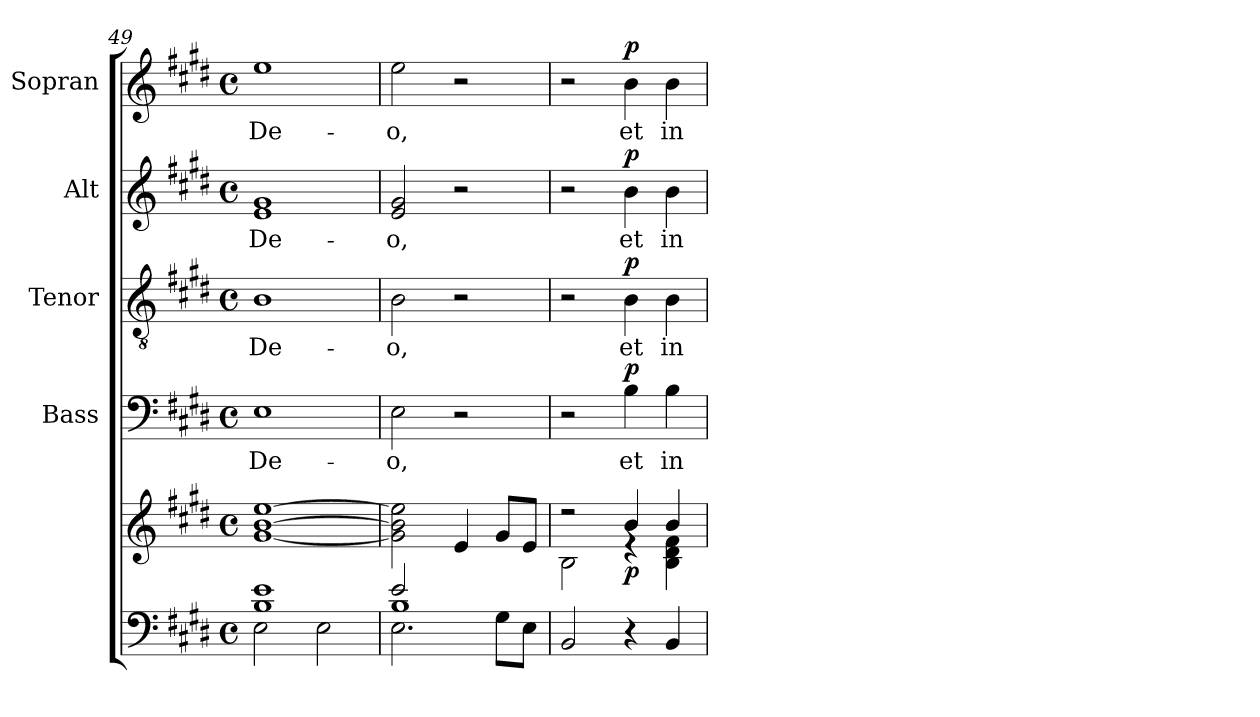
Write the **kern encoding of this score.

**kern	**kern	**dynam	**kern	**text	**dynam	**kern	**text	**dynam	**kern	**text	**dynam	**kern	**text	**dynam
*part5	*part5	*part5	*part4	*part4	*part4	*part3	*part3	*part3	*part2	*part2	*part2	*part1	*part1	*part1
*staff6	*staff5	*staff5/6	*staff4	*staff4	*staff4	*staff3	*staff3	*staff3	*staff2	*staff2	*staff2	*staff1	*staff1	*staff1
*	*	*	*I"Bass	*	*	*I"Tenor	*	*	*I"Alt	*	*	*I"Sopran	*	*
*	*	*	*I'B.	*	*	*I'T.	*	*	*I'A.	*	*	*I'S.	*	*
*clefF4	*clefG2	*	*clefF4	*	*	*clefGv2	*	*	*clefG2	*	*	*clefG2	*	*
*k[f#c#g#d#]	*k[f#c#g#d#]	*	*k[f#c#g#d#]	*	*	*k[f#c#g#d#]	*	*	*k[f#c#g#d#]	*	*	*k[f#c#g#d#]	*	*
*E:	*E:	*	*E:	*	*	*E:	*	*	*E:	*	*	*E:	*	*
*M4/4	*M4/4	*	*M4/4	*	*	*M4/4	*	*	*M4/4	*	*	*M4/4	*	*
*met(c)	*met(c)	*	*met(c)	*	*	*met(c)	*	*	*met(c)	*	*	*met(c)	*	*
=49	=49	=49	=49	=49	=49	=49	=49	=49	=49	=49	=49	=49	=49	=49
*^	*	*	*	*	*	*	*	*	*	*	*	*	*	*
!	!	!	!	!	!LO:LY:b	!	!	!LO:LY:b	!	!	!LO:LY:b	!	!	!LO:LY:b	!
1B 1e	2E\	[1g# [1b [1ee	.	1E	De-	.	1B	De-	.	1e 1g#	De-	.	1ee	De-	.
.	2E\	.	.	.	.	.	.	.	.	.	.	.	.	.	.
=50	=50	=50	=50	=50	=50	=50	=50	=50	=50	=50	=50	=50	=50	=50	=50
*	*^	*	*	*	*	*	*	*	*	*	*	*	*	*	*
!	!	!	!	!	!	!LO:LY:b	!	!	!LO:LY:b	!	!	!LO:LY:b	!	!	!LO:LY:b	!
2e/	2.E\	1B	2g#\] 2b\] 2ee\]	.	2E\	-o,	.	2B\	-o,	.	2e/ 2g#/	-o,	.	2ee\	-o,	.
2ryy	.	.	4e/	.	2r	.	.	2r	.	.	2r	.	.	2r	.	.
.	8G#\L	.	8g#/L	.	.	.	.	.	.	.	.	.	.	.	.	.
.	8E\J	.	8e/J	.	.	.	.	.	.	.	.	.	.	.	.	.
*v	*v	*v	*	*	*	*	*	*	*	*	*	*	*	*	*	*
!!LO:LB:g=z
=51	=51	=51	=51	=51	=51	=51	=51	=51	=51	=51	=51	=51	=51	=51
*	*^	*	*	*	*	*	*	*	*	*	*	*	*	*
2BB/	2r	2B\	.	2r	.	.	2r	.	.	2r	.	.	2r	.	.
!	!	!	!LO:DY:b	!	!LO:LY:b	!LO:DY:a	!	!LO:LY:b	!LO:DY:a	!	!LO:LY:b	!LO:DY:a	!	!LO:LY:b	!LO:DY:a
4r	4b/	4rd	p	4B\	et	p	4B\	et	p	4b\	et	p	4b\	et	p
!	!	!	!	!	!LO:LY:b	!	!	!LO:LY:b	!	!	!LO:LY:b	!	!	!LO:LY:b	!
4BB/	4b/	4B\ 4d#\ 4f#\	.	4B\	in	.	4B\	in	.	4b\	in	.	4b\	in	.
*	*v	*v	*	*	*	*	*	*	*	*	*	*	*	*	*
=	=	=	=	=	=	=	=	=	=	=	=	=	=	=
*-	*-	*-	*-	*-	*-	*-	*-	*-	*-	*-	*-	*-	*-	*-
